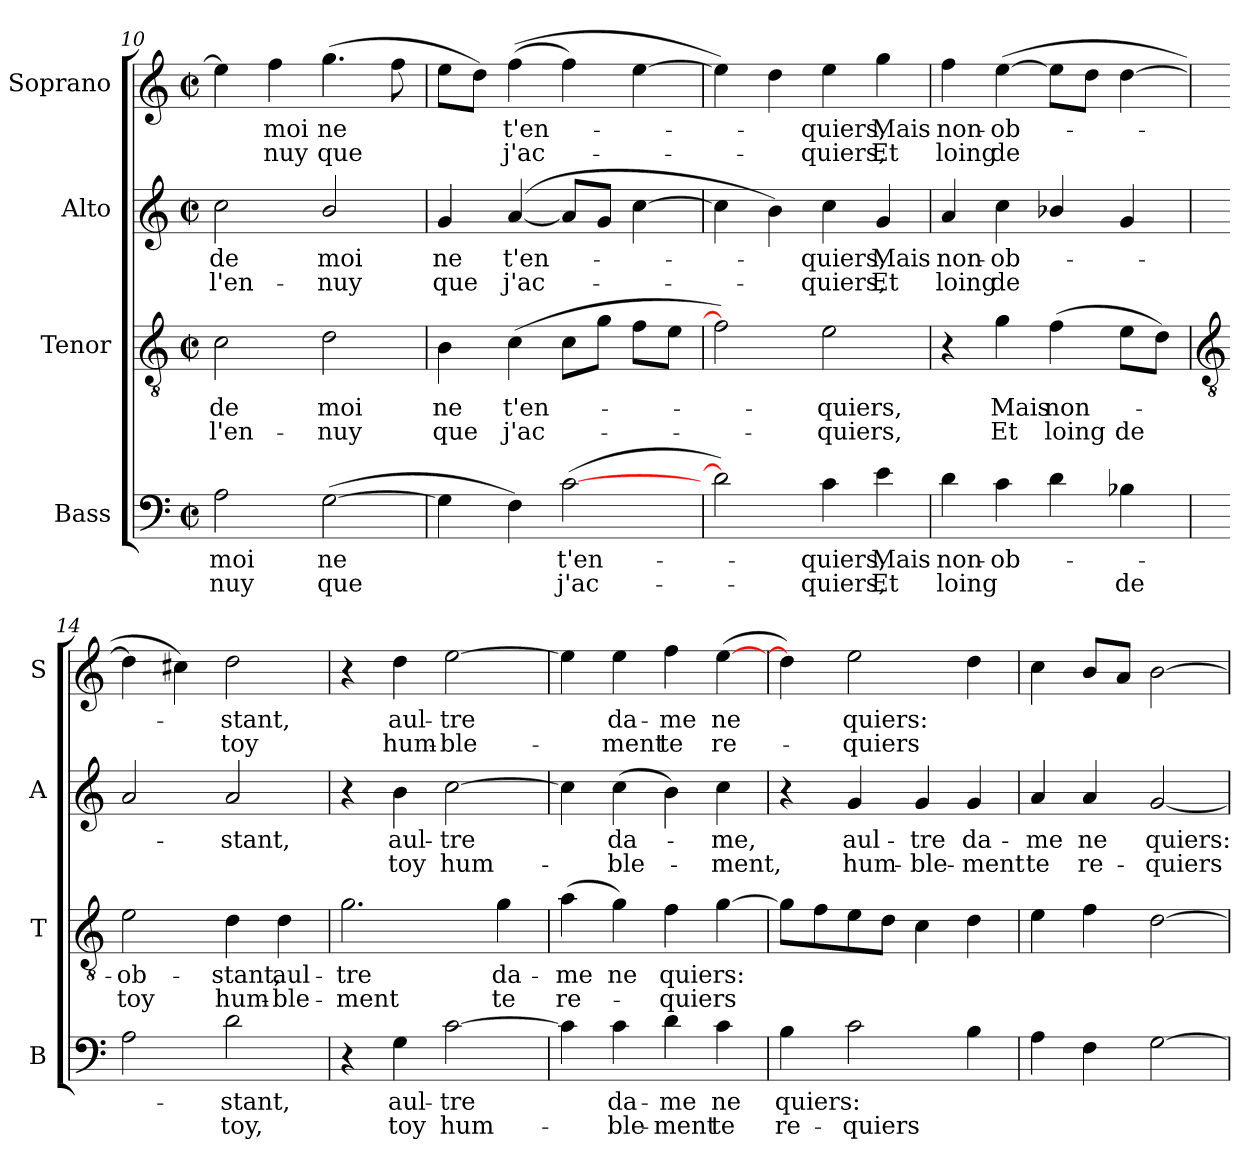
**kern	**text	**text	**kern	**text	**text	**kern	**text	**text	**kern	**text	**text
*part4	*part4	*part4	*part3	*part3	*part3	*part2	*part2	*part2	*part1	*part1	*part1
*staff4	*staff4	*staff4	*staff3	*staff3	*staff3	*staff2	*staff2	*staff2	*staff1	*staff1	*staff1
*I"Bass	*	*	*I"Tenor	*	*	*I"Alto	*	*	*I"Soprano	*	*
*I'B	*	*	*I'T	*	*	*I'A	*	*	*I'S	*	*
*clefF4	*	*	*clefGv2	*	*	*clefG2	*	*	*clefG2	*	*
*k[]	*	*	*k[]	*	*	*k[]	*	*	*k[]	*	*
*C:	*	*	*C:	*	*	*C:	*	*	*C:	*	*
*M2/2	*	*	*M2/2	*	*	*M2/2	*	*	*M2/2	*	*
*met(c|)	*	*	*met(c|)	*	*	*met(c|)	*	*	*met(c|)	*	*
=10	=10	=10	=10	=10	=10	=10	=10	=10	=10	=10	=10
!	!LO:LY:b	!LO:LY:b	!	!LO:LY:b	!LO:LY:b	!	!LO:LY:b	!LO:LY:b	!	!	!
2A	-moi	nuy	2c	de	l'en-	2cc	de	l'en-	4ee]	.	.
!	!	!	!	!	!	!	!	!	!	!LO:LY:b	!LO:LY:b
.	.	.	.	.	.	.	.	.	4ff	moi	nuy
!	!LO:LY:b	!LO:LY:b	!	!LO:LY:b	!LO:LY:b	!	!LO:LY:b	!LO:LY:b	!	!LO:LY:b	!LO:LY:b
(>[2G	ne	que	2d	-moi	nuy	2b/	-moi	nuy	(>4.gg	ne	que
.	.	.	.	.	.	.	.	.	8ff	.	.
=11	=11	=11	=11	=11	=11	=11	=11	=11	=11	=11	=11
!	!	!	!	!LO:LY:b	!LO:LY:b	!	!LO:LY:b	!LO:LY:b	!	!	!
4G]	.	.	4B	ne	que	4g	ne	que	8eeL	.	.
.	.	.	.	.	.	.	.	.	8ddJ)	.	.
!	!	!	!	!LO:LY:b	!LO:LY:b	!	!LO:LY:b	!LO:LY:b	!	!LO:LY:b	!LO:LY:b
4F)	.	.	(>4c	t'en-	j'ac-	(>[4a	t'en-	j'ac-	(>(>4ff	t'en-	j'ac-
!	!LO:LY:b	!LO:LY:b	!	!	!	!	!	!	!	!	!
(>[2c	t'en-	j'ac-	8cL	.	.	8aL]	.	.	4ff)	.	.
.	.	.	8gJ	.	.	8gJ	.	.	.	.	.
.	.	.	8fL	.	.	[4cc	.	.	[4ee	.	.
.	.	.	8eJ	.	.	.	.	.	.	.	.
=12	=12	=12	=12	=12	=12	=12	=12	=12	=12	=12	=12
2d])	.	.	2f])	.	.	4cc]	.	.	4ee])	.	.
.	.	.	.	.	.	4b)	.	.	4dd	.	.
!	!LO:LY:b	!LO:LY:b	!	!LO:LY:b	!LO:LY:b	!	!LO:LY:b	!LO:LY:b	!	!LO:LY:b	!LO:LY:b
4c	quiers,	quiers,	2e	quiers,	quiers,	4cc	quiers,	quiers,	4ee	quiers,	quiers,
!	!LO:LY:b	!LO:LY:b	!	!	!	!	!LO:LY:b	!LO:LY:b	!	!LO:LY:b	!LO:LY:b
4e	Mais	Et	.	.	.	4g	Mais	Et	4gg	Mais	Et
=13	=13	=13	=13	=13	=13	=13	=13	=13	=13	=13	=13
!	!LO:LY:b	!LO:LY:b	!	!	!	!	!LO:LY:b	!LO:LY:b	!	!LO:LY:b	!LO:LY:b
4d	non-	-loing	4r	.	.	4a	non-	-loing	4ff	non-	-loing
!	!LO:LY:b	!	!	!LO:LY:b	!LO:LY:b	!	!LO:LY:b	!LO:LY:b	!	!LO:LY:b	!LO:LY:b
4c	ob-	.	4g	Mais	Et	4cc	ob-	de	(>[4ee	ob-	de
!	!	!	!	!LO:LY:b	!LO:LY:b	!	!	!	!	!	!
4d	.	.	(>4f	non-	loing	4b-X/	.	.	8eeL]	.	.
.	.	.	.	.	.	.	.	.	8ddJ	.	.
!	!	!LO:LY:b	!	!	!LO:LY:b	!	!	!	!	!	!
4B-X	.	de	8eL	.	de	4g	.	.	[4dd	.	.
.	.	.	8dJ)	.	.	.	.	.	.	.	.
!!LO:LB:g=z
=14	=14	=14	=14	=14	=14	=14	=14	=14	=14	=14	=14
*	*	*	*clefGv2	*	*	*	*	*	*	*	*
!	!	!	!	!LO:LY:b	!LO:LY:b	!	!	!	!	!	!
2A	.	.	2e	ob-	-toy	2a	.	.	4dd]	.	.
.	.	.	.	.	.	.	.	.	4cc#X)	.	.
!	!LO:LY:b	!LO:LY:b	!	!LO:LY:b	!LO:LY:b	!	!LO:LY:b	!	!	!LO:LY:b	!LO:LY:b
2d	stant,	toy,	4d	stant,	hum-	2a	stant,	.	2dd	stant,	toy
!	!	!	!	!LO:LY:b	!LO:LY:b	!	!	!	!	!	!
.	.	.	4d	-aul-	-ble-	.	.	.	.	.	.
=15	=15	=15	=15	=15	=15	=15	=15	=15	=15	=15	=15
!	!	!	!	!LO:LY:b	!LO:LY:b	!	!	!	!	!	!
4r	.	.	2.g	-tre	ment	4r	.	.	4r	.	.
!	!LO:LY:b	!LO:LY:b	!	!	!	!	!LO:LY:b	!LO:LY:b	!	!LO:LY:b	!LO:LY:b
4G	aul-	-toy	.	.	.	4b	aul-	-toy	4dd	aul-	-hum-
!	!LO:LY:b	!LO:LY:b	!	!	!	!	!LO:LY:b	!LO:LY:b	!	!LO:LY:b	!LO:LY:b
[2c	tre	hum-	.	.	.	[2cc	tre	hum-	[2ee	-tre	ble-
!	!	!	!	!LO:LY:b	!LO:LY:b	!	!	!	!	!	!
.	.	.	4g	da-	-te	.	.	.	.	.	.
=16	=16	=16	=16	=16	=16	=16	=16	=16	=16	=16	=16
!	!	!	!	!LO:LY:b	!LO:LY:b	!	!	!	!	!	!
4c]	.	.	(>4a	me	re-	4cc]	.	.	4ee]	.	.
!	!LO:LY:b	!LO:LY:b	!	!LO:LY:b	!	!	!LO:LY:b	!LO:LY:b	!	!LO:LY:b	!LO:LY:b
4c	da-	-ble-	4g)	ne	.	(>4cc	da-	ble-	4ee	da-	-ment
!	!LO:LY:b	!LO:LY:b	!	!LO:LY:b	!LO:LY:b	!	!	!	!	!LO:LY:b	!LO:LY:b
4d	-me	ment	4f	quiers:	quiers	4b)	.	.	4ff	me	te
!	!LO:LY:b	!LO:LY:b	!	!	!	!	!LO:LY:b	!LO:LY:b	!	!LO:LY:b	!LO:LY:b
4c	ne	te	[4g	.	.	4cc	me,	ment,	(>[4ee	ne	re-
=17	=17	=17	=17	=17	=17	=17	=17	=17	=17	=17	=17
!	!LO:LY:b	!LO:LY:b	!	!	!	!	!	!	!	!	!
4B	quiers:	re-	8gL]	.	.	4r	.	.	4dd])	.	.
.	.	.	8f	.	.	.	.	.	.	.	.
!	!	!LO:LY:b	!	!	!	!	!LO:LY:b	!LO:LY:b	!	!LO:LY:b	!LO:LY:b
2c	.	-quiers	8e	.	.	4g	aul-	-hum-	2ee	quiers:	quiers
.	.	.	8dJ	.	.	.	.	.	.	.	.
!	!	!	!	!	!	!	!LO:LY:b	!LO:LY:b	!	!	!
.	.	.	4c	.	.	4g	-tre	ble-	.	.	.
!	!	!	!	!	!	!	!LO:LY:b	!LO:LY:b	!	!	!
4B	.	.	4d	.	.	4g	-da-	-ment	4dd	.	.
=18	=18	=18	=18	=18	=18	=18	=18	=18	=18	=18	=18
!	!	!	!	!	!	!	!LO:LY:b	!LO:LY:b	!	!	!
4A	.	.	4e	.	.	4a	me	te	4cc	.	.
!	!	!	!	!	!	!	!LO:LY:b	!LO:LY:b	!	!	!
4F	.	.	4f	.	.	4a	ne	re-	8bL	.	.
.	.	.	.	.	.	.	.	.	8aJ	.	.
!	!	!	!	!	!	!	!LO:LY:b	!LO:LY:b	!	!	!
[2G	.	.	[2d	.	.	[2g	-quiers:	quiers	[2b	.	.
=	=	=	=	=	=	=	=	=	=	=	=
*-	*-	*-	*-	*-	*-	*-	*-	*-	*-	*-	*-
